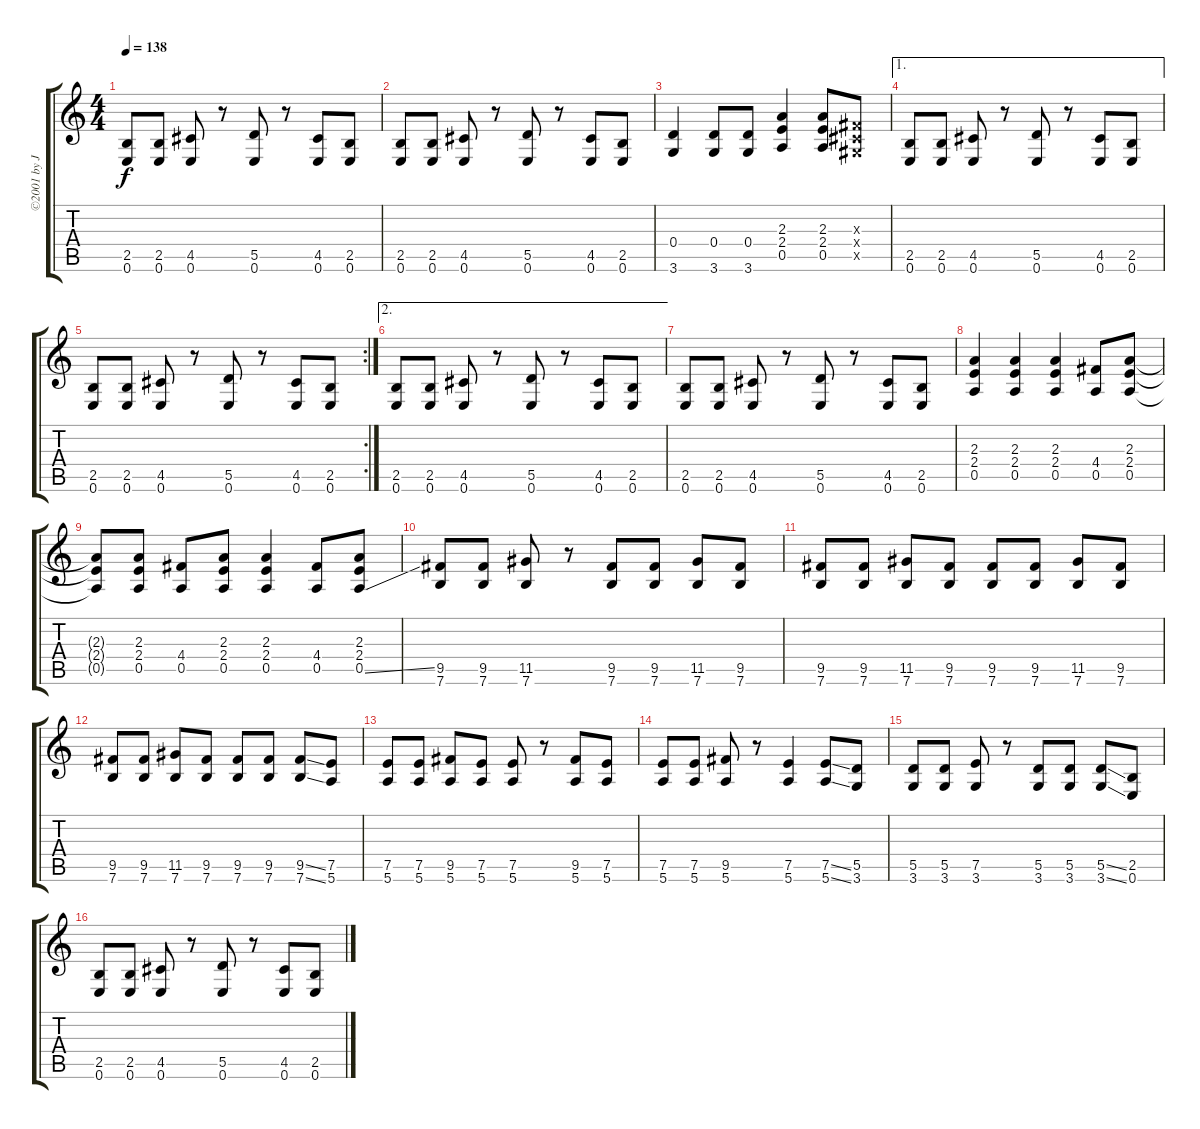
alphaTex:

\track ("©2001 by John Taylor" "©2001 by J") {instrument electricguitarclean}
\staff {score tabs}
\tuning (E4 B3 G3 D3 A2 E2) {hide}
\ts (4 4)
\tempo 138
\clef g2
\ks c
(2.5 0.6).8{dy f} (2.5 0.6).8 (4.5 0.6).8 r.8 (5.5 0.6).8 r.8 (4.5 0.6).8 (2.5 0.6).8 |
(2.5 0.6).8 (2.5 0.6).8 (4.5 0.6).8 r.8 (5.5 0.6).8 r.8 (4.5 0.6).8 (2.5 0.6).8 |
(0.4 3.6).4 (0.4 3.6).8 (0.4 3.6).8 (2.3 2.4 0.5).4 (2.3 2.4 0.5).8 (-1.3{x} -1.4{x} -1.5{x}).8 |
\ae 1
(2.5 0.6).8 (2.5 0.6).8 (4.5 0.6).8 r.8 (5.5 0.6).8 r.8 (4.5 0.6).8 (2.5 0.6).8 |
\rc 2
(2.5 0.6).8 (2.5 0.6).8 (4.5 0.6).8 r.8 (5.5 0.6).8 r.8 (4.5 0.6).8 (2.5 0.6).8 |
\ae 2
(2.5 0.6).8 (2.5 0.6).8 (4.5 0.6).8 r.8 (5.5 0.6).8 r.8 (4.5 0.6).8 (2.5 0.6).8 |
(2.5 0.6).8 (2.5 0.6).8 (4.5 0.6).8 r.8 (5.5 0.6).8 r.8 (4.5 0.6).8 (2.5 0.6).8 |
(2.3 2.4 0.5).4 (2.3 2.4 0.5).4 (2.3 2.4 0.5).4 (4.4 0.5).8 (2.3 2.4 0.5).8 |
(2.3{t} 2.4{t} 0.5{t}).8 (2.3 2.4 0.5).8 (4.4 0.5).8 (2.3 2.4 0.5).8 (2.3 2.4 0.5).4 (4.4 0.5).8 (2.3 2.4 0.5{ss}).8 |
(9.5 7.6).8 (9.5 7.6).8 (11.5 7.6).8 r.8 (9.5 7.6).8 (9.5 7.6).8 (11.5 7.6).8 (9.5 7.6).8 |
(9.5 7.6).8 (9.5 7.6).8 (11.5 7.6).8 (9.5 7.6).8 (9.5 7.6).8 (9.5 7.6).8 (11.5 7.6).8 (9.5 7.6).8 |
(9.5 7.6).8 (9.5 7.6).8 (11.5 7.6).8 (9.5 7.6).8 (9.5 7.6).8 (9.5 7.6).8 (9.5{ss} 7.6{ss}).8 (7.5 5.6).8 |
(7.5 5.6).8 (7.5 5.6).8 (9.5 5.6).8 (7.5 5.6).8 (7.5 5.6).8 r.8 (9.5 5.6).8 (7.5 5.6).8 |
(7.5 5.6).8 (7.5 5.6).8 (9.5 5.6).8 r.8 (7.5 5.6).4 (7.5{ss} 5.6{ss}).8 (5.5 3.6).8 |
(5.5 3.6).8 (5.5 3.6).8 (7.5 3.6).8 r.8 (5.5 3.6).8 (5.5 3.6).8 (5.5{ss} 3.6{ss}).8 (2.5 0.6).8 |
(2.5 0.6).8 (2.5 0.6).8 (4.5 0.6).8 r.8 (5.5 0.6).8 r.8 (4.5 0.6).8 (2.5 0.6).8
